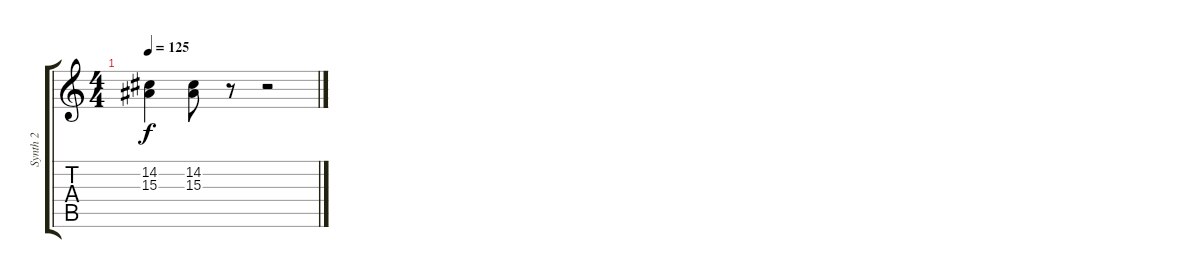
\track ("Synth 2" "Synth 2") {instrument musicbox}
\staff {score tabs}
\tuning (E4 B3 G3 D3 A2 E2) {hide}
\ts (4 4)
\tempo 125
\clef g2
\ks c
(14.2 15.3).4{dy f} (14.2 15.3).8 r.8 r.2
